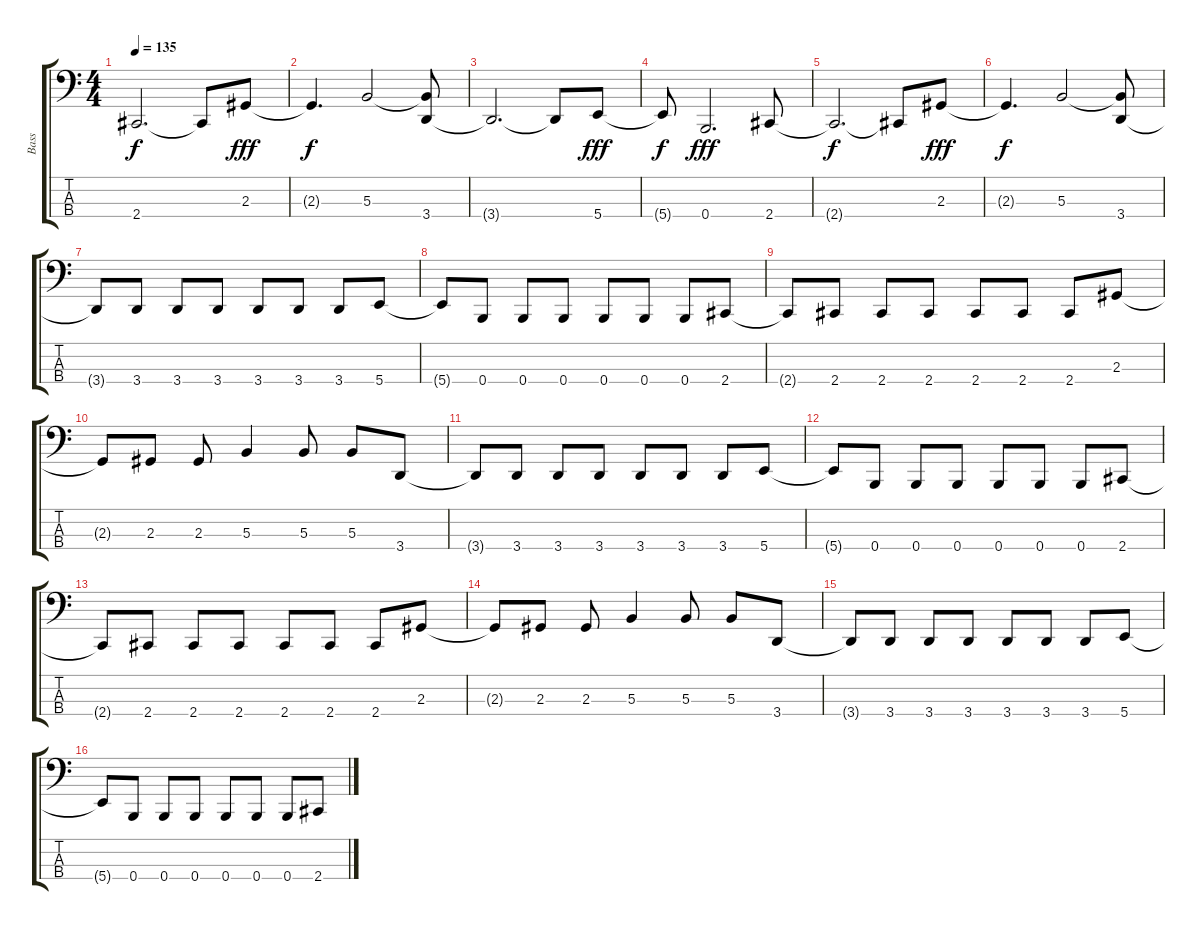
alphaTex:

\track ("Bass" "Bass") {instrument electricbassfinger}
\staff {score tabs}
\tuning (E2 B1 Gb1 B0) {hide}
\ts (4 4)
\tempo 135
\clef f4
\ks c
2.4{t}.2{d dy f} 2.4{t}.8 2.3.8{dy fff} |
2.3{t}.4{d dy f} 5.3.2 (5.3{t} 3.4).8 |
3.4{t}.2{d} 3.4{t}.8 5.4.8{dy fff} |
5.4{t}.8{dy f} 0.4.2{d dy fff} 2.4.8 |
2.4{t}.2{d dy f} 2.4{t}.8 2.3.8{dy fff} |
2.3{t}.4{d dy f} 5.3.2 (5.3{t} 3.4).8 |
3.4{t}.8 3.4.8 3.4.8 3.4.8 3.4.8 3.4.8 3.4.8 5.4.8 |
5.4{t}.8 0.4.8 0.4.8 0.4.8 0.4.8 0.4.8 0.4.8 2.4.8 |
2.4{t}.8 2.4.8 2.4.8 2.4.8 2.4.8 2.4.8 2.4.8 2.3.8 |
2.3{t}.8 2.3.8 2.3.8 5.3.4 5.3.8 5.3.8 3.4.8 |
3.4{t}.8 3.4.8 3.4.8 3.4.8 3.4.8 3.4.8 3.4.8 5.4.8 |
5.4{t}.8 0.4.8 0.4.8 0.4.8 0.4.8 0.4.8 0.4.8 2.4.8 |
2.4{t}.8 2.4.8 2.4.8 2.4.8 2.4.8 2.4.8 2.4.8 2.3.8 |
2.3{t}.8 2.3.8 2.3.8 5.3.4 5.3.8 5.3.8 3.4.8 |
3.4{t}.8 3.4.8 3.4.8 3.4.8 3.4.8 3.4.8 3.4.8 5.4.8 |
5.4{t}.8 0.4.8 0.4.8 0.4.8 0.4.8 0.4.8 0.4.8 2.4.8
